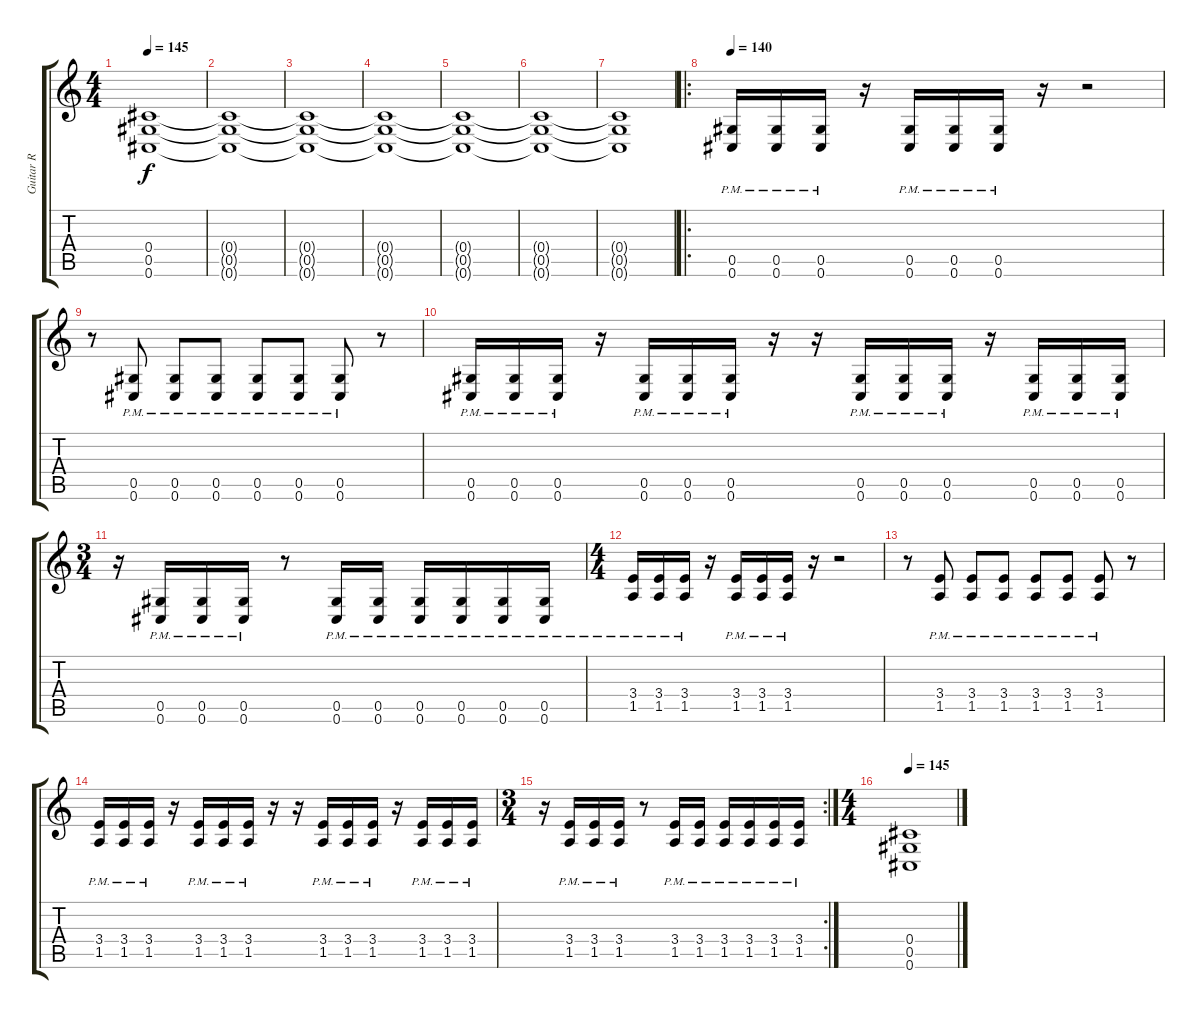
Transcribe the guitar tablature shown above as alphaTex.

\track ("Guitar R" "Guitar R") {instrument distortionguitar}
\staff {score tabs}
\tuning (Eb4 Bb3 Gb3 Db3 Ab2 Db2) {hide}
\ts (4 4)
\tempo 145
\clef g2
\ks c
(0.4{t} 0.5{t} 0.6{t}).1{dy f} |
(0.4{t} 0.5{t} 0.6{t}).1 |
(0.4{t} 0.5{t} 0.6{t}).1 |
(0.4{t} 0.5{t} 0.6{t}).1 |
(0.4{t} 0.5{t} 0.6{t}).1 |
(0.4{t} 0.5{t} 0.6{t}).1 |
(0.4{t} 0.5{t} 0.6{t}).1 |
\ro
\tempo 140
(0.5{pm} 0.6{pm}).16 (0.5{pm} 0.6{pm}).16 (0.5{pm} 0.6{pm}).16 r.16 (0.5{pm} 0.6{pm}).16 (0.5{pm} 0.6{pm}).16 (0.5{pm} 0.6{pm}).16 r.16 r.2 |
r.8 (0.5{pm} 0.6{pm}).8 (0.5{pm} 0.6{pm}).8 (0.5{pm} 0.6{pm}).8 (0.5{pm} 0.6{pm}).8 (0.5{pm} 0.6{pm}).8 (0.5{pm} 0.6{pm}).8 r.8 |
(0.5{pm} 0.6{pm}).16 (0.5{pm} 0.6{pm}).16 (0.5{pm} 0.6{pm}).16 r.16 (0.5{pm} 0.6{pm}).16 (0.5{pm} 0.6{pm}).16 (0.5{pm} 0.6{pm}).16 r.16 r.16 (0.5{pm} 0.6{pm}).16 (0.5{pm} 0.6{pm}).16 (0.5{pm} 0.6{pm}).16 r.16 (0.5{pm} 0.6{pm}).16 (0.5{pm} 0.6{pm}).16 (0.5{pm} 0.6{pm}).16 |
\ts (3 4)
r.16 (0.5{pm} 0.6{pm}).16 (0.5{pm} 0.6{pm}).16 (0.5{pm} 0.6{pm}).16 r.8 (0.5{pm} 0.6{pm}).16 (0.5{pm} 0.6{pm}).16 (0.5{pm} 0.6{pm}).16 (0.5{pm} 0.6{pm}).16 (0.5{pm} 0.6{pm}).16 (0.5{pm} 0.6{pm}).16 |
\ts (4 4)
(3.4{pm} 1.5{pm}).16 (3.4{pm} 1.5{pm}).16 (3.4{pm} 1.5{pm}).16 r.16 (3.4{pm} 1.5{pm}).16 (3.4{pm} 1.5{pm}).16 (3.4{pm} 1.5{pm}).16 r.16 r.2 |
r.8 (3.4{pm} 1.5{pm}).8 (3.4{pm} 1.5{pm}).8 (3.4{pm} 1.5{pm}).8 (3.4{pm} 1.5{pm}).8 (3.4{pm} 1.5{pm}).8 (3.4{pm} 1.5{pm}).8 r.8 |
(3.4{pm} 1.5{pm}).16 (3.4{pm} 1.5{pm}).16 (3.4{pm} 1.5{pm}).16 r.16 (3.4{pm} 1.5{pm}).16 (3.4{pm} 1.5{pm}).16 (3.4{pm} 1.5{pm}).16 r.16 r.16 (3.4{pm} 1.5{pm}).16 (3.4{pm} 1.5{pm}).16 (3.4{pm} 1.5{pm}).16 r.16 (3.4{pm} 1.5{pm}).16 (3.4{pm} 1.5{pm}).16 (3.4{pm} 1.5{pm}).16 |
\rc 2
\ts (3 4)
r.16 (3.4{pm} 1.5{pm}).16 (3.4{pm} 1.5{pm}).16 (3.4{pm} 1.5{pm}).16 r.8 (3.4{pm} 1.5{pm}).16 (3.4{pm} 1.5{pm}).16 (3.4{pm} 1.5{pm}).16 (3.4{pm} 1.5{pm}).16 (3.4{pm} 1.5{pm}).16 (3.4{pm} 1.5{pm}).16 |
\ts (4 4)
\tempo 145
(0.4 0.5 0.6).1
